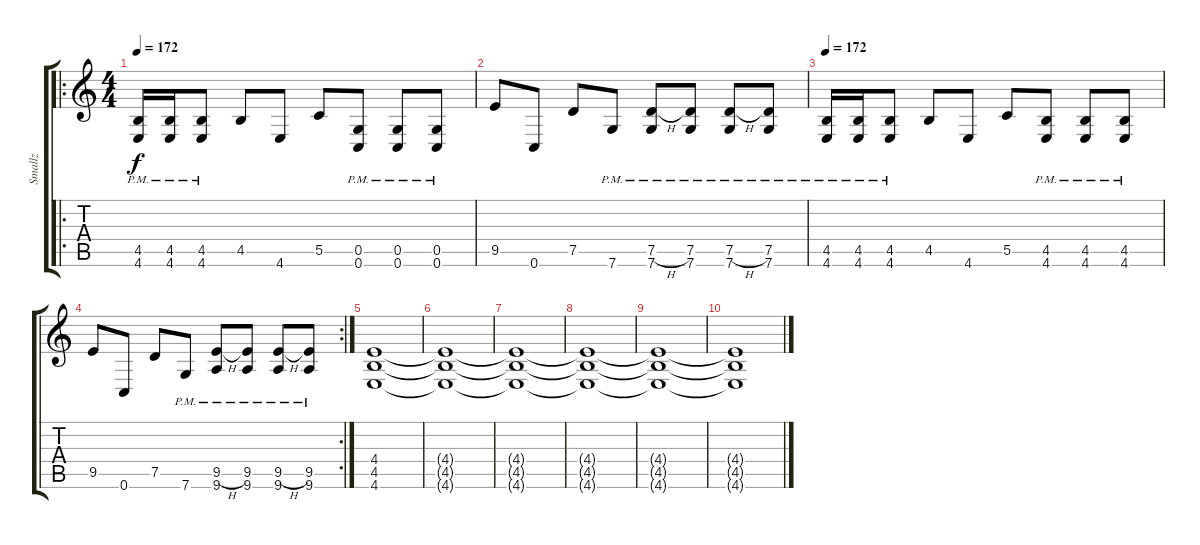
\track ("Smallz" "Smallz") {instrument distortionguitar}
\staff {score tabs}
\tuning (D4 A3 F3 C3 G2 C2) {hide}
\ro
\ts (4 4)
\tempo 172
\clef g2
\ks c
(4.5{pm} 4.6{pm}).16{dy f} (4.5{pm} 4.6{pm}).16 (4.5{pm} 4.6{pm}).8 4.5.8 4.6.8 5.5.8 (0.5{pm} 0.6{pm}).8 (0.5{pm} 0.6{pm}).8 (0.5{pm} 0.6{pm}).8 |
9.5.8 0.6.8 7.5.8 7.6{pm}.8 (7.5{h pm} 7.6{pm}).8 (7.5{pm} 7.6{pm}).8 (7.5{h pm} 7.6{pm}).8 (7.5{pm} 7.6{pm}).8 |
\tempo 172
(4.5{pm} 4.6{pm}).16 (4.5{pm} 4.6{pm}).16 (4.5{pm} 4.6{pm}).8 4.5.8 4.6.8 5.5.8 (4.5{pm} 4.6{pm}).8 (4.5{pm} 4.6{pm}).8 (4.5{pm} 4.6{pm}).8 |
\rc 2
9.5.8 0.6.8 7.5.8 7.6{pm}.8 (9.5{h pm} 9.6{pm}).8 (9.5{pm} 9.6{pm}).8 (9.5{h pm} 9.6{pm}).8 (9.5{pm} 9.6{pm}).8 |
(4.4 4.5 4.6).1 |
(4.4{t} 4.5{t} 4.6{t}).1 |
(4.4{t} 4.5{t} 4.6{t}).1 |
(4.4{t} 4.5{t} 4.6{t}).1 |
(4.4{t} 4.5{t} 4.6{t}).1 |
(4.4{t} 4.5{t} 4.6{t}).1
